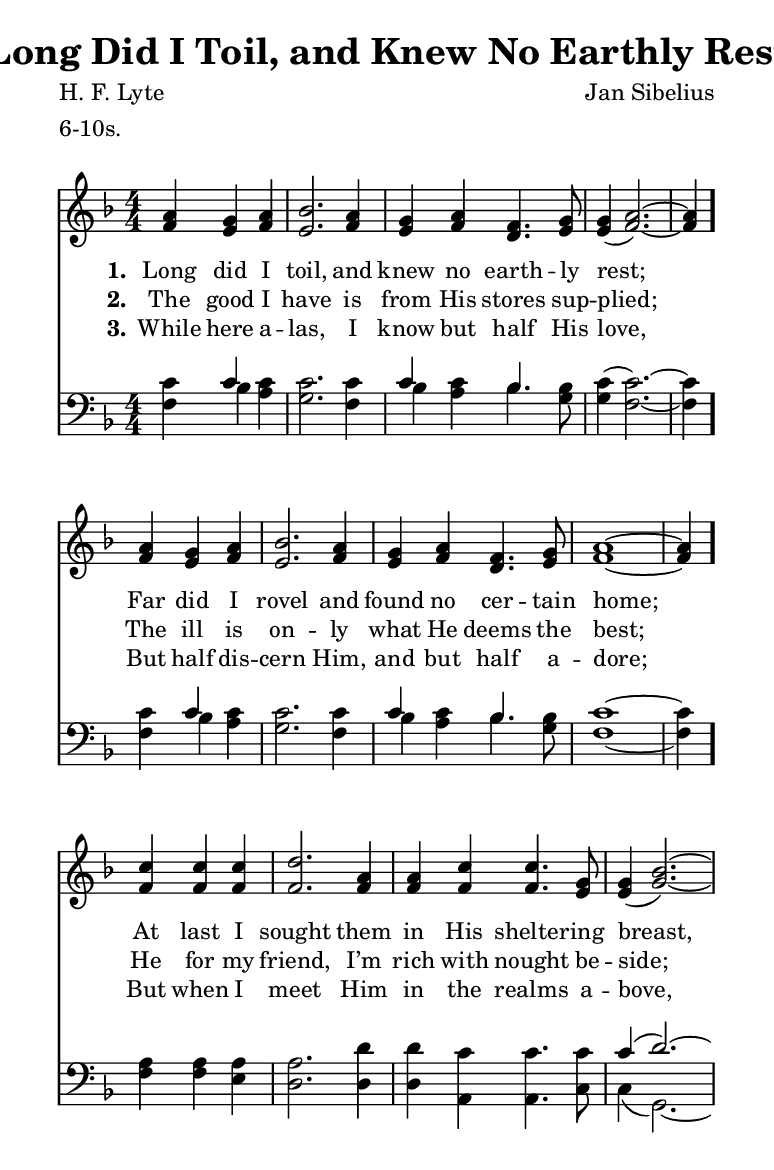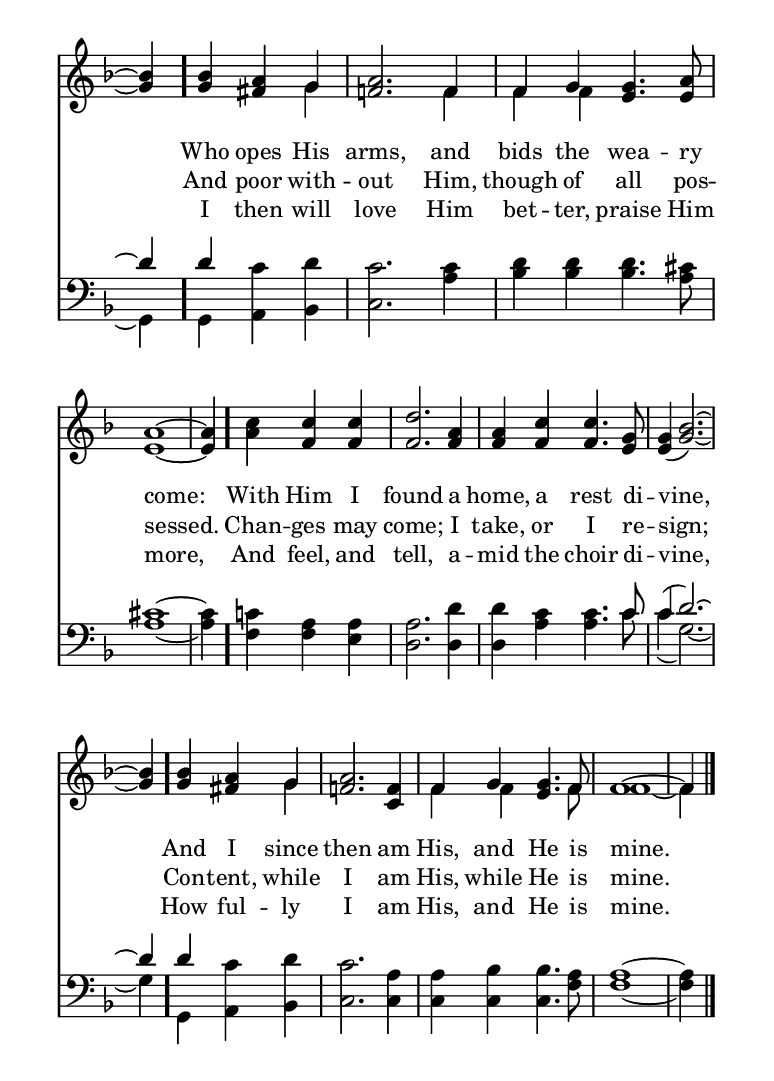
\include "common/global.ily"
\paper {
  \include "common/paper.ily"
  ragged-last-bottom = ##t
  system-count = #(cond (is-eogsized 5) (#t #f))
  page-count = #(cond (is-eogsized 2) (#t #f))
}

\header{
  hymnnumber = "173"
  title = "Long Did I Toil, and Knew No Earthly Rest"
  tunename = "Finlandia"
  meter = "6-10s."
  poet = "H. F. Lyte"
  composer = "Jan Sibelius"
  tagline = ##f
}

global = {
  \include "common/overrides.ily"
  \override Staff.TimeSignature.style = #'numbered
  \time 4/4
  \override Score.MetronomeMark.transparent = ##t % hide all fermata changes too
  \tempo 4=100
  \key f \major
  \partial 2.
  \autoBeamOff
}

patternA = { c4 c4 c4 | c2. c4 | c4 c4 c4. c8 | c4( c2.) ~ | c4 }
patternB = { c4 c4 c4 | c2. c4 | c4 c4 c4. c8 | c1 ~ c4 }

notesSoprano = {
\global
\relative c'' {

  \changePitch \patternA { a g a bes a g a f g g a a }
  \changePitch \patternB { a g a bes a g a f g a a }
  \changePitch \patternA { c c c d a a c c g g bes bes }
  \changePitch \patternB { bes a g a f f g g a a a }
  \changePitch \patternA { c c c d a a c c g g bes bes }
  \changePitch \patternB { bes a g a f f g g f f f }

  \bar "|."

}
}

notesAlto = {
\global
\relative e' {

  \changePitch \patternA { f e f e f e f d e e f f }
  \changePitch \patternB { f e f e f e f d e f f }
  \changePitch \patternA { f f f f f f f f e e g g }
  \changePitch \patternB { g fis g f! f f f e e e e }
  \changePitch \patternA { a f f f f f f f e e g g }
  \changePitch \patternB { g fis g f! c f f e f f f }

}
}

notesTenor = {
\global
\relative a {

  \changePitch \patternA { c c c c c c c bes bes c c c }
  \changePitch \patternB { c c c c c c c bes bes c c }
  \changePitch \patternA { a a a a d d c c c c d d }
  \changePitch \patternB { d c d c c d d d cis cis cis }
  \changePitch \patternA { c! a a a d d c c c c d d }
  \changePitch \patternB { d c d c a a bes bes a a a }

}
}

notesBass = {
\global
\relative f {

  \changePitch \patternA { f bes a g f bes a bes g g f f }
  \changePitch \patternB { f bes a g f bes a bes g f f }
  \changePitch \patternA { f f e d d d a a c c g g }
  \changePitch \patternB { g a bes c a' bes bes bes a a a }
  \changePitch \patternA { f f e d d d a' a c c g g }
  \changePitch \patternB { g, a bes c c c c c f f f }

}
}

wordsA = \lyricmode {
\set stanza = "1."

Long did I toil, and knew no earth -- ly rest; \bar "."
Far did I rovel and found no cer -- tain home; \bar "."
At last I sought them in His shelter -- ing breast, \bar "." % original has shel -- ter -- ing
Who opes His arms, and bids the wea -- ry come: \bar "."
With Him I found a home, a rest di -- vine, \bar "."
And I since then am His, and He is mine. \bar "."

}

wordsB = \lyricmode {
\set stanza = "2."

The good I have is from His stores sup -- plied;
The ill is on -- ly what He deems the best;
He for my friend, I’m rich with nought be -- side;
And poor with -- out Him, though of all pos -- sessed.
Chan -- ges may come; I take, or I re -- sign;
Con -- tent, while I am His, while He is mine.

}

wordsC = \lyricmode {
\set stanza = "3."

While here a -- las, I know but half His love,
But half dis -- cern Him, and but half a -- dore;
But when I meet Him in the realms a -- bove,
I then will love Him bet -- ter, praise Him more,
And feel, and tell, a -- mid the choir di -- vine,
How ful -- ly I am His, and He is mine.

}

\score {
  \context ChoirStaff <<
    \context Staff = upper <<
      \set Staff.autoBeaming = ##f
      \set ChoirStaff.systemStartDelimiter = #'SystemStartBar
      \set ChoirStaff.printPartCombineTexts = ##f
      \partcombine #'(2 . 9) \notesSoprano \notesAlto
      \context NullVoice = sopranos { \voiceOne << \notesSoprano >> }
      \context NullVoice = altos { \voiceTwo << \notesAlto >> }
      \context Lyrics = one   \lyricsto sopranos \wordsA
      \context Lyrics = two   \lyricsto sopranos \wordsB
      \context Lyrics = three \lyricsto sopranos \wordsC
    >>
    \context Staff = men <<
      \clef bass
      \set ChoirStaff.printPartCombineTexts = ##f
      \partcombine #'(2 . 9) \notesTenor \notesBass
      \context NullVoice = tenors { \voiceOne << \notesTenor >> }
      \context NullVoice = basses { \voiceTwo << \notesBass >> }
    >>
  >>
  \layout {
    \include "common/layout.ily"
  }
  \midi{
    \include "common/midi.ily"
  }
}

\version "2.19.49"  % necessary for upgrading to future LilyPond versions.

% vi:set et ts=2 sw=2 ai nocindent syntax=lilypond:
